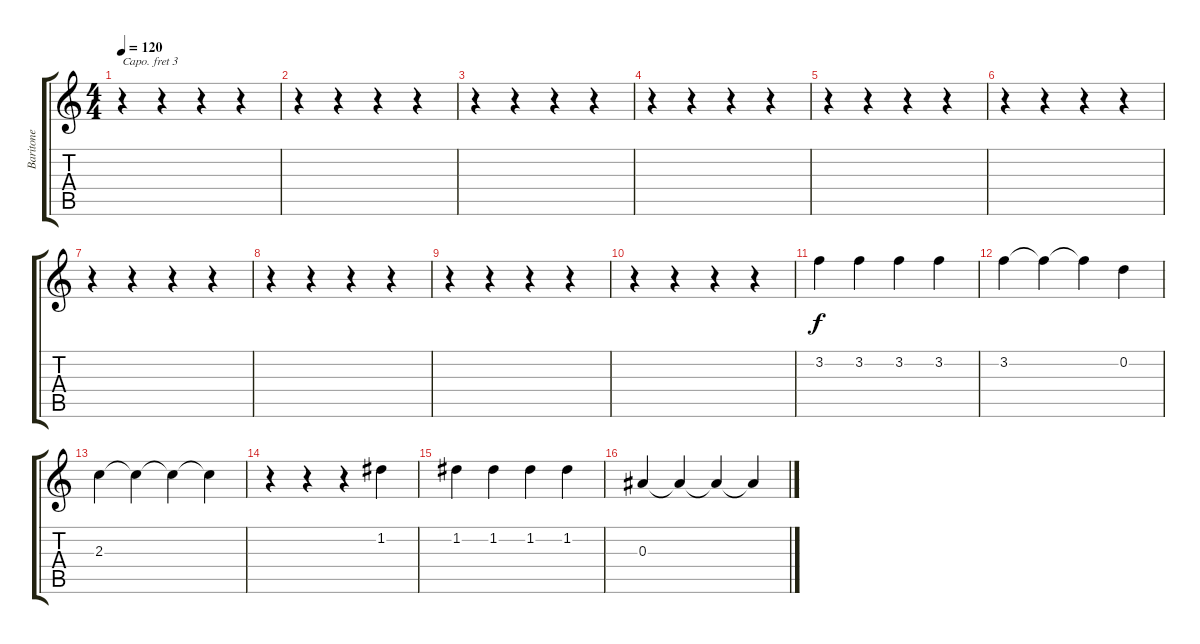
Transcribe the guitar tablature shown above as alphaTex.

\track ("Baritone" "Baritone") {instrument acousticguitarsteel}
\staff {score tabs}
\capo 3
\tuning (E4 B3 G3 D3 A2 E2) {hide}
\ts (4 4)
\tempo 120
\clef g2
\ks c
r.4{dy f} r.4 r.4 r.4 |
r.4 r.4 r.4 r.4 |
r.4 r.4 r.4 r.4 |
r.4 r.4 r.4 r.4 |
r.4 r.4 r.4 r.4 |
r.4 r.4 r.4 r.4 |
r.4 r.4 r.4 r.4 |
r.4 r.4 r.4 r.4 |
r.4 r.4 r.4 r.4 |
r.4 r.4 r.4 r.4 |
3.2.4 3.2.4 3.2.4 3.2.4 |
3.2.4 3.2{t}.4 3.2{t}.4 0.2.4 |
2.3.4 2.3{t}.4 2.3{t}.4 2.3{t}.4 |
r.4 r.4 r.4 1.2.4 |
1.2.4 1.2.4 1.2.4 1.2.4 |
0.3.4 0.3{t}.4 0.3{t}.4 0.3{t}.4
